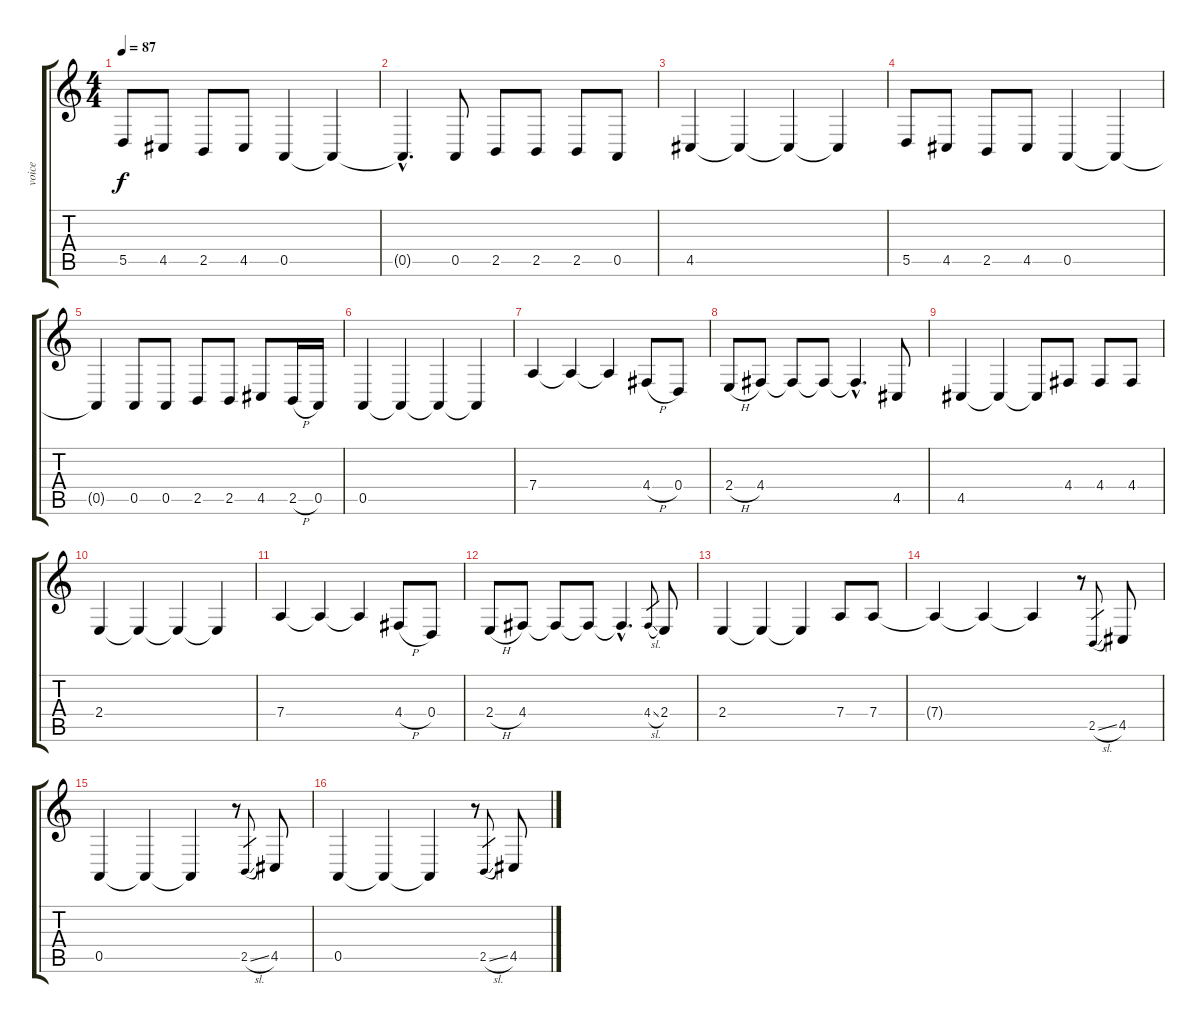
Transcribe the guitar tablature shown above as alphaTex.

\track ("voice" "voice") {instrument lead6voice}
\staff {score tabs}
\tuning (E4 B3 G3 D3 A2 E2) {hide}
\ts (4 4)
\tempo 87
\clef g2
\ks c
5.5.8{dy f} 4.5.8 2.5.8 4.5.8 0.5.4 0.5{t}.4 |
0.5{hac t}.4{d} 0.5.8 2.5.8 2.5.8 2.5.8 0.5.8 |
4.5.4 4.5{t}.4 4.5{t}.4 4.5{t}.4 |
5.5.8 4.5.8 2.5.8 4.5.8 0.5.4 0.5{t}.4 |
0.5{t}.4 0.5.8 0.5.8 2.5.8 2.5.8 4.5.8 2.5{h}.16 0.5.16 |
0.5.4 0.5{t}.4 0.5{t}.4 0.5{t}.4 |
7.4.4 7.4{t}.4 7.4{t}.4 4.4{h}.8 0.4.8 |
2.4{h}.8 4.4.8 4.4{t}.8 4.4{t}.8 4.4{hac t}.4{d} 4.5.8 |
4.5.4 4.5{t}.4 4.5{t}.8 4.4.8 4.4.8 4.4.8 |
2.4.4 2.4{t}.4 2.4{t}.4 2.4{t}.4 |
7.4.4 7.4{t}.4 7.4{t}.4 4.4{h}.8 0.4.8 |
2.4{h}.8 4.4.8 4.4{t}.8 4.4{t}.8 4.4{hac t}.4{d} 4.4{sl}.8{gr} 2.4.8 |
2.4.4 2.4{t}.4 2.4{t}.4 7.4.8 7.4.8 |
7.4{t}.4 7.4{t}.4 7.4{t}.4 r.8 2.5{sl}.8{gr} 4.5.8 |
0.5.4 0.5{t}.4 0.5{t}.4 r.8 2.5{sl}.8{gr} 4.5.8 |
0.5.4 0.5{t}.4 0.5{t}.4 r.8 2.5{sl}.8{gr} 4.5.8
